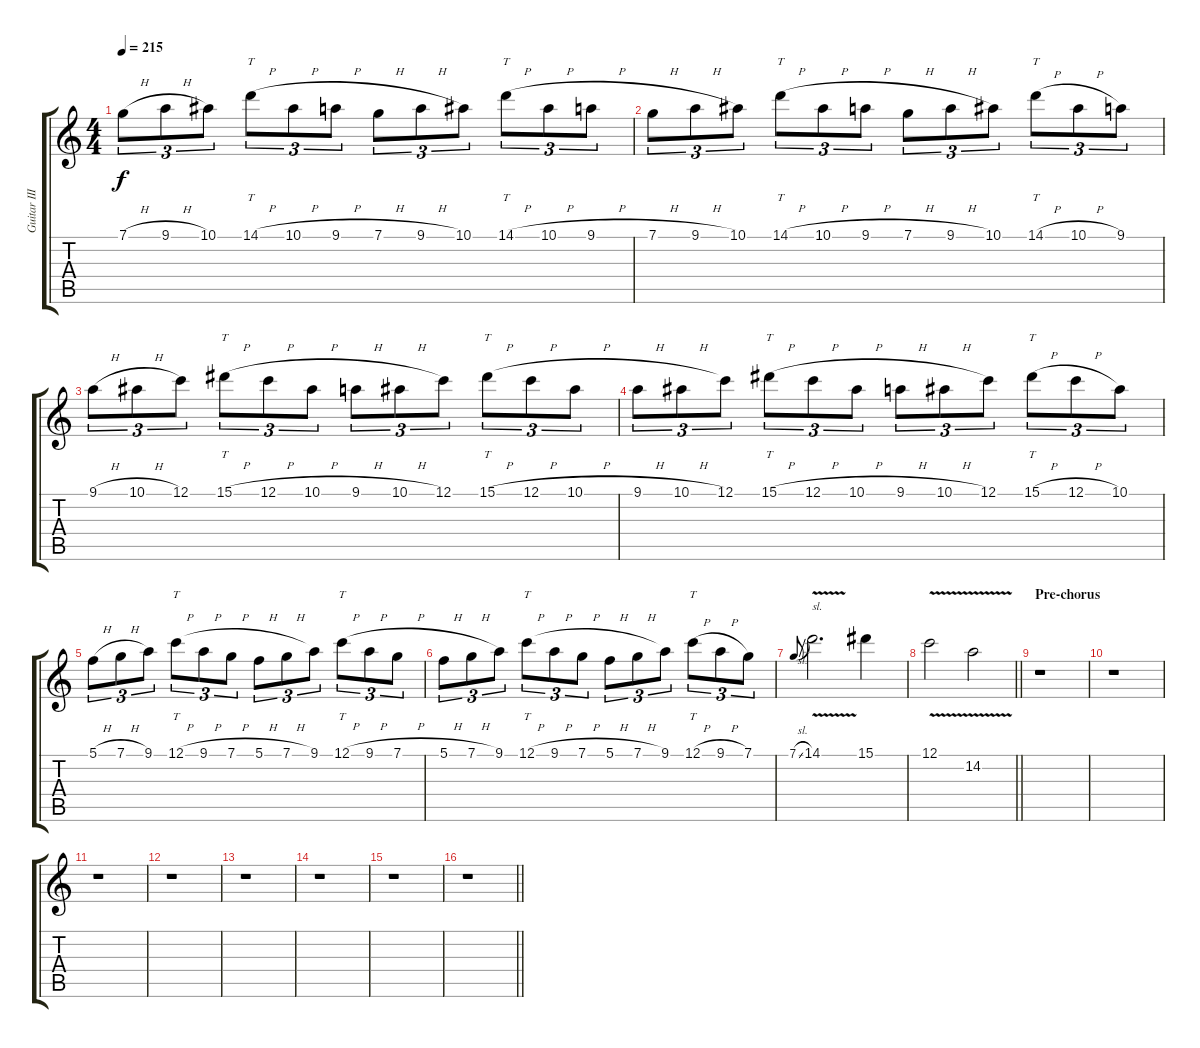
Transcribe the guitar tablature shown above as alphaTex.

\track ("Guitar III" "Guitar III") {instrument distortionguitar}
\staff {score tabs}
\tuning (C4 G3 Eb3 Bb2 F2 C2) {hide}
\ts (4 4)
\tempo 215
\clef g2
\ks c
7.1{h}.8{tu (3 2) dy f volume 14 balance 3} 9.1{h}.8{tu (3 2)} 10.1.8{tu (3 2)} 14.1{h}.8{tt tu (3 2)} 10.1{h}.8{tu (3 2)} 9.1{h}.8{tu (3 2)} 7.1{h}.8{tu (3 2)} 9.1{h}.8{tu (3 2)} 10.1.8{tu (3 2)} 14.1{h}.8{tt tu (3 2)} 10.1{h}.8{tu (3 2)} 9.1{h}.8{tu (3 2)} |
7.1{h}.8{tu (3 2)} 9.1{h}.8{tu (3 2)} 10.1.8{tu (3 2)} 14.1{h}.8{tt tu (3 2)} 10.1{h}.8{tu (3 2)} 9.1{h}.8{tu (3 2)} 7.1{h}.8{tu (3 2)} 9.1{h}.8{tu (3 2)} 10.1.8{tu (3 2)} 14.1{h}.8{tt tu (3 2)} 10.1{h}.8{tu (3 2)} 9.1.8{tu (3 2)} |
9.1{h}.8{tu (3 2)} 10.1{h}.8{tu (3 2)} 12.1.8{tu (3 2)} 15.1{h}.8{tt tu (3 2)} 12.1{h}.8{tu (3 2)} 10.1{h}.8{tu (3 2)} 9.1{h}.8{tu (3 2)} 10.1{h}.8{tu (3 2)} 12.1.8{tu (3 2)} 15.1{h}.8{tt tu (3 2)} 12.1{h}.8{tu (3 2)} 10.1{h}.8{tu (3 2)} |
9.1{h}.8{tu (3 2)} 10.1{h}.8{tu (3 2)} 12.1.8{tu (3 2)} 15.1{h}.8{tt tu (3 2)} 12.1{h}.8{tu (3 2)} 10.1{h}.8{tu (3 2)} 9.1{h}.8{tu (3 2)} 10.1{h}.8{tu (3 2)} 12.1.8{tu (3 2)} 15.1{h}.8{tt tu (3 2)} 12.1{h}.8{tu (3 2)} 10.1.8{tu (3 2)} |
5.1{h}.8{tu (3 2)} 7.1{h}.8{tu (3 2)} 9.1.8{tu (3 2)} 12.1{h}.8{tt tu (3 2)} 9.1{h}.8{tu (3 2)} 7.1{h}.8{tu (3 2)} 5.1{h}.8{tu (3 2)} 7.1{h}.8{tu (3 2)} 9.1.8{tu (3 2)} 12.1{h}.8{tt tu (3 2)} 9.1{h}.8{tu (3 2)} 7.1{h}.8{tu (3 2)} |
5.1{h}.8{tu (3 2)} 7.1{h}.8{tu (3 2)} 9.1.8{tu (3 2)} 12.1{h}.8{tt tu (3 2)} 9.1{h}.8{tu (3 2)} 7.1{h}.8{tu (3 2)} 5.1{h}.8{tu (3 2)} 7.1{h}.8{tu (3 2)} 9.1.8{tu (3 2)} 12.1{h}.8{tt tu (3 2)} 9.1{h}.8{tu (3 2)} 7.1.8{tu (3 2)} |
7.1{sl}.8{gr onbeat} 14.1{v}.2{d txt "sl."} 15.1.4 |
\barLineRight lightlight
12.1{v}.2 14.2{v}.2 |
\section ("" "Pre-chorus")
r.1 |
r.1 |
r.1 |
r.1 |
r.1 |
r.1 |
r.1 |
\barLineRight lightlight
r.1
